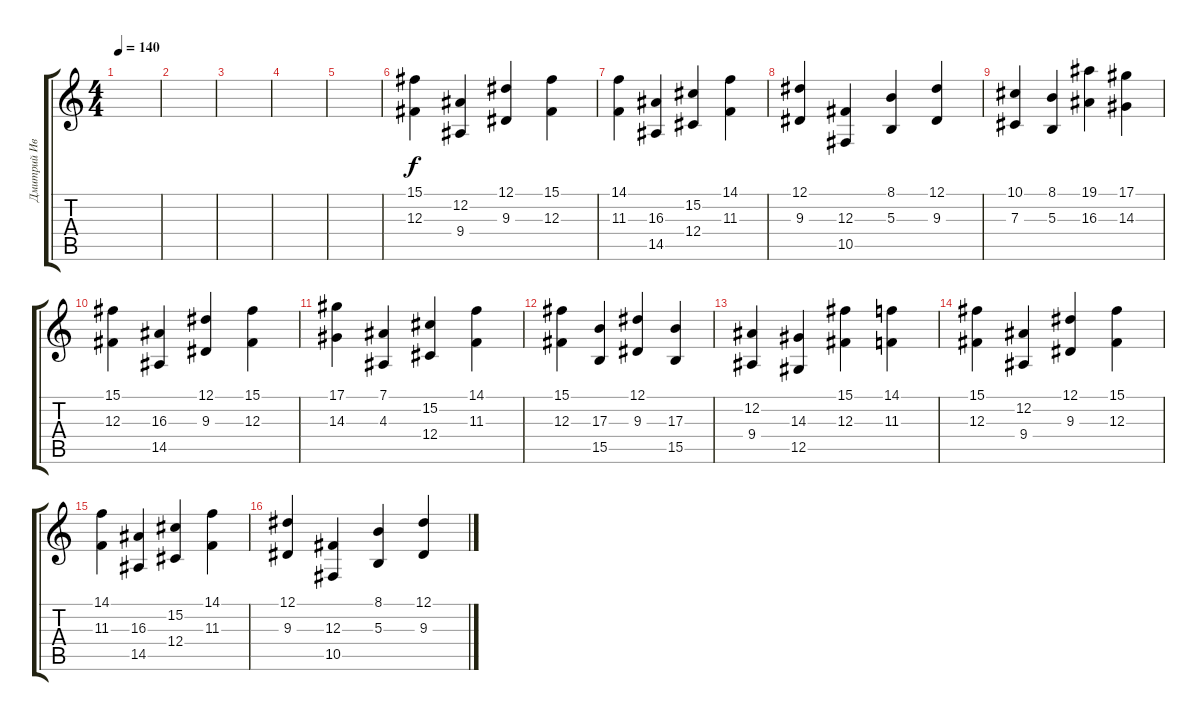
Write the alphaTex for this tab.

\track ("Дмитрий Иванов" "Дмитрий Ив") {instrument brightacousticpiano}
\staff {score tabs}
\tuning (Eb4 Bb3 Gb3 Db3 Ab2 Eb2) {hide}
\ts (4 4)
\tempo 140
\clef g2
\ks c
|
|
|
|
|
(15.1 12.3).4{dy f volume 15 instrument brightacousticpiano} (12.2 9.4).4 (12.1 9.3).4 (15.1 12.3).4 |
(14.1 11.3).4 (16.3 14.5).4 (15.2 12.4).4 (14.1 11.3).4 |
(12.1 9.3).4 (12.3 10.5).4 (8.1 5.3).4 (12.1 9.3).4 |
(10.1 7.3).4 (8.1 5.3).4 (19.1 16.3).4 (17.1 14.3).4 |
(15.1 12.3).4 (16.3 14.5).4 (12.1 9.3).4 (15.1 12.3).4 |
(17.1 14.3).4 (7.1 4.3).4 (15.2 12.4).4 (14.1 11.3).4 |
(15.1 12.3).4 (17.3 15.5).4 (12.1 9.3).4 (17.3 15.5).4 |
(12.2 9.4).4 (14.3 12.5).4 (15.1 12.3).4 (14.1 11.3).4 |
(15.1 12.3).4 (12.2 9.4).4 (12.1 9.3).4 (15.1 12.3).4 |
(14.1 11.3).4 (16.3 14.5).4 (15.2 12.4).4 (14.1 11.3).4 |
(12.1 9.3).4 (12.3 10.5).4 (8.1 5.3).4 (12.1 9.3).4
